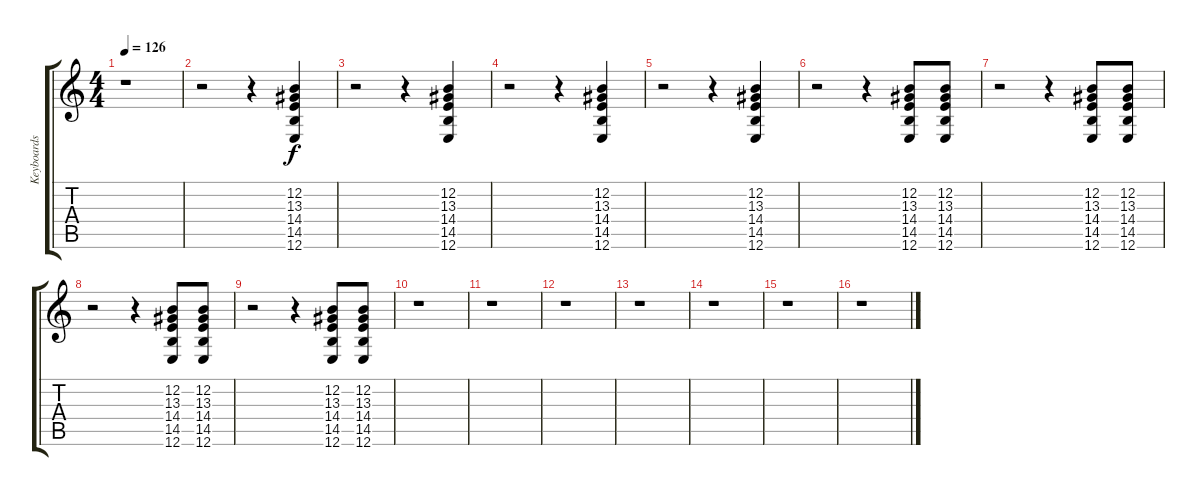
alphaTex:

\track ("Keyboards" "Keyboards") {instrument lead8bassandlead}
\staff {score tabs}
\tuning (E4 B3 G3 D3 A2 E2) {hide}
\ts (4 4)
\tempo 126
\clef g2
\ks c
r.1{dy f instrument lead8bassandlead} |
r.2 r.4 (12.2 13.3 14.4 14.5 12.6).4 |
r.2 r.4 (12.2 13.3 14.4 14.5 12.6).4 |
r.2 r.4 (12.2 13.3 14.4 14.5 12.6).4 |
r.2 r.4 (12.2 13.3 14.4 14.5 12.6).4 |
r.2 r.4 (12.2 13.3 14.4 14.5 12.6).8 (12.2 13.3 14.4 14.5 12.6).8 |
r.2 r.4 (12.2 13.3 14.4 14.5 12.6).8 (12.2 13.3 14.4 14.5 12.6).8 |
r.2 r.4 (12.2 13.3 14.4 14.5 12.6).8 (12.2 13.3 14.4 14.5 12.6).8 |
r.2 r.4 (12.2 13.3 14.4 14.5 12.6).8 (12.2 13.3 14.4 14.5 12.6).8 |
r.1 |
r.1 |
r.1 |
r.1 |
r.1 |
r.1 |
r.1
